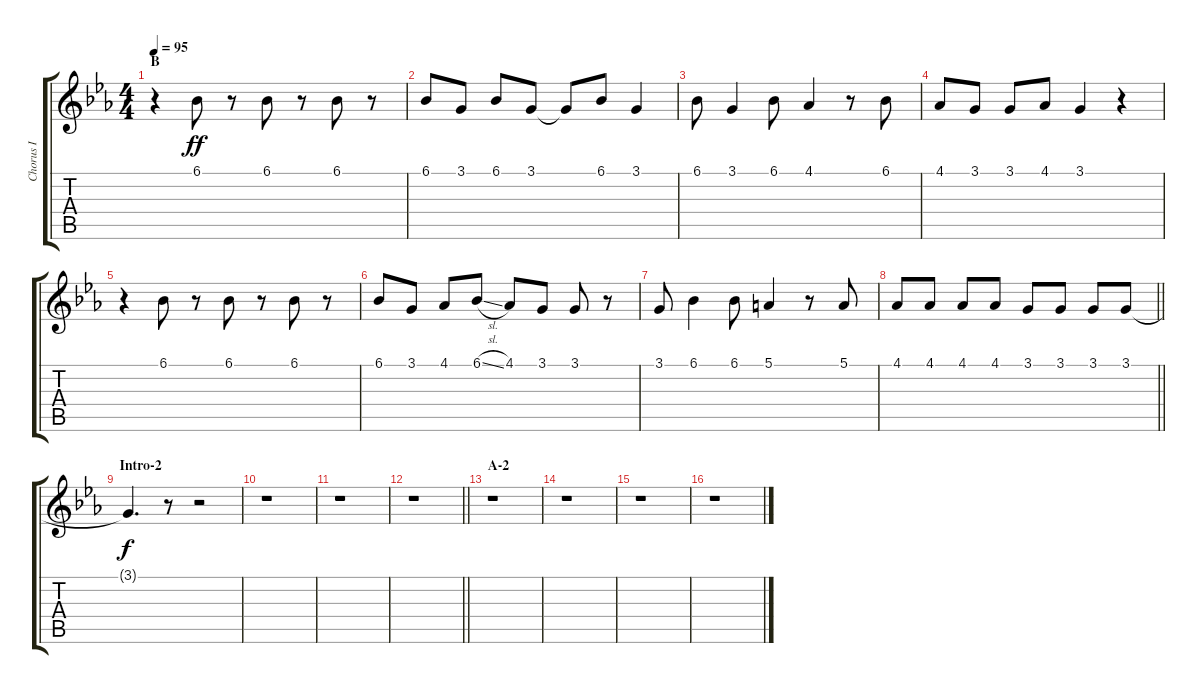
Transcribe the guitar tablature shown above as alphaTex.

\track ("Chorus I" "Chorus I") {instrument voiceoohs}
\staff {score tabs}
\tuning (E4 B3 G3 D3 A2 E2) {hide}
\ts (4 4)
\section ("" "B")
\tempo 95
\clef g2
\ks cminor
r.4{dy ff} 6.1.8 r.8 6.1.8 r.8 6.1.8 r.8 |
6.1.8 3.1.8 6.1.8 3.1.8 3.1{t}.8 6.1.8 3.1.4 |
6.1.8 3.1.4 6.1.8 4.1.4 r.8 6.1.8 |
4.1.8 3.1.8 3.1.8 4.1.8 3.1.4 r.4 |
r.4 6.1.8 r.8 6.1.8 r.8 6.1.8 r.8 |
6.1.8 3.1.8 4.1.8 6.1{sl}.8 4.1.8 3.1.8 3.1.8 r.8 |
3.1.8 6.1.4 6.1.8 5.1.4 r.8 5.1.8 |
\barLineRight lightlight
4.1.8 4.1.8 4.1.8 4.1.8 3.1.8 3.1.8 3.1.8 3.1.8 |
\section ("" "Intro-2")
3.1{t}.4{d dy f} r.8 r.2 |
r.1 |
r.1 |
\barLineRight lightlight
r.1 |
\section ("" "A-2")
r.1 |
r.1 |
r.1 |
r.1
